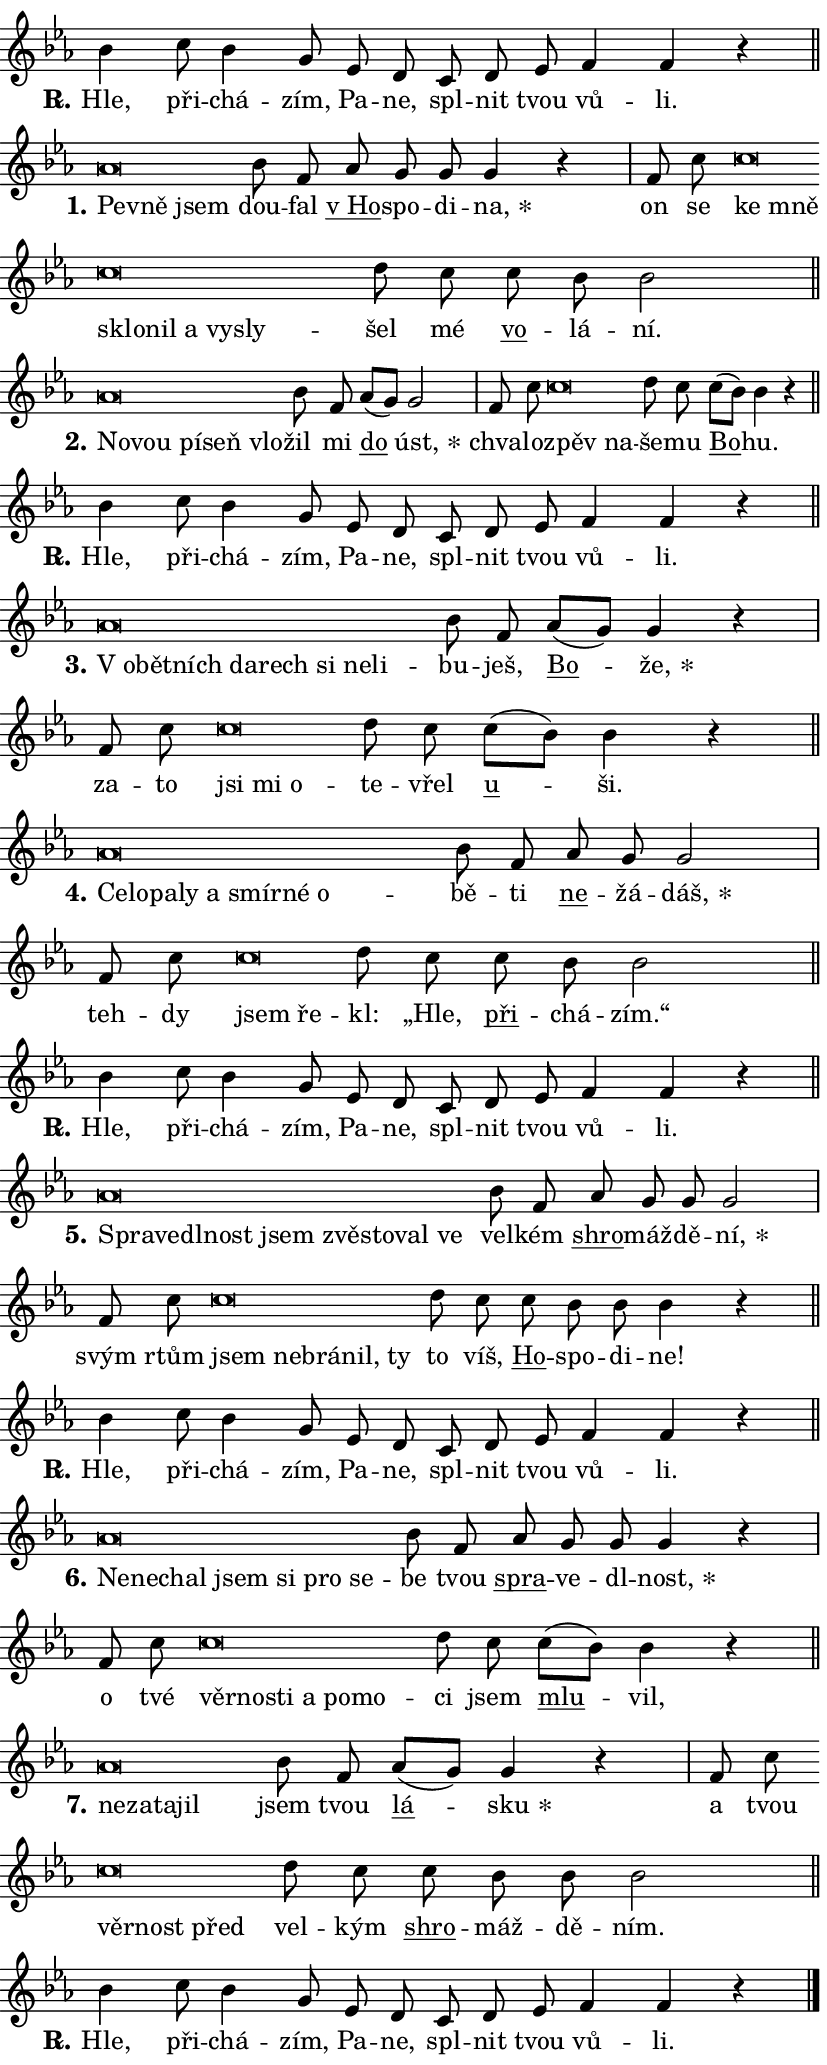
\version "2.24.0"
\header { tagline = "" }
\paper {
  indent = 0\cm
  top-margin = 0\cm
  right-margin = 0.13\cm % to fit lyric hyphens
  bottom-margin = 0\cm
  left-margin = 0\cm
  paper-width = 14\cm
  page-breaking = #ly:one-page-breaking
  system-system-spacing.basic-distance = #11
  score-system-spacing.basic-distance = #11
  ragged-last = ##f
}


%% Author: Thomas Morley
%% https://lists.gnu.org/archive/html/lilypond-user/2020-05/msg00002.html
#(define (line-position grob)
"Returns position of @var[grob} in current system:
   @code{'start}, if at first time-step
   @code{'end}, if at last time-step
   @code{'middle} otherwise
"
  (let* ((col (ly:item-get-column grob))
         (ln (ly:grob-object col 'left-neighbor))
         (rn (ly:grob-object col 'right-neighbor))
         (col-to-check-left (if (ly:grob? ln) ln col))
         (col-to-check-right (if (ly:grob? rn) rn col))
         (break-dir-left
           (and
             (ly:grob-property col-to-check-left 'non-musical #f)
             (ly:item-break-dir col-to-check-left)))
         (break-dir-right
           (and
             (ly:grob-property col-to-check-right 'non-musical #f)
             (ly:item-break-dir col-to-check-right))))
        (cond ((eqv? 1 break-dir-left) 'start)
              ((eqv? -1 break-dir-right) 'end)
              (else 'middle))))

#(define (tranparent-at-line-position vctor)
  (lambda (grob)
  "Relying on @code{line-position} select the relevant enry from @var{vctor}.
Used to determine transparency,"
    (case (line-position grob)
      ((end) (not (vector-ref vctor 0)))
      ((middle) (not (vector-ref vctor 1)))
      ((start) (not (vector-ref vctor 2))))))

noteHeadBreakVisibility =
#(define-music-function (break-visibility)(vector?)
"Makes @code{NoteHead}s transparent relying on @var{break-visibility}"
#{
  \override NoteHead.transparent =
    #(tranparent-at-line-position break-visibility)
#})

#(define delete-ledgers-for-transparent-note-heads
  (lambda (grob)
    "Reads whether a @code{NoteHead} is transparent.
If so this @code{NoteHead} is removed from @code{'note-heads} from
@var{grob}, which is supposed to be @code{LedgerLineSpanner}.
As a result ledgers are not printed for this @code{NoteHead}"
    (let* ((nhds-array (ly:grob-object grob 'note-heads))
           (nhds-list
             (if (ly:grob-array? nhds-array)
                 (ly:grob-array->list nhds-array)
                 '()))
           ;; Relies on the transparent-property being done before
           ;; Staff.LedgerLineSpanner.after-line-breaking is executed.
           ;; This is fragile ...
           (to-keep
             (remove
               (lambda (nhd)
                 (ly:grob-property nhd 'transparent #f))
               nhds-list)))
      ;; TODO find a better method to iterate over grob-arrays, similiar
      ;; to filter/remove etc for lists
      ;; For now rebuilt from scratch
      (set! (ly:grob-object grob 'note-heads)  '())
      (for-each
        (lambda (nhd)
          (ly:pointer-group-interface::add-grob grob 'note-heads nhd))
        to-keep))))

squashNotes = {
  \override NoteHead.X-extent = #'(-0.2 . 0.2)
  \override NoteHead.Y-extent = #'(-0.75 . 0)
  \override NoteHead.stencil =
    #(lambda (grob)
       (let ((pos (ly:grob-property grob 'staff-position)))
         (begin
           (if (< pos -7) (display "ERROR: Lower brevis then expected\n") (display ""))
           (if (<= pos -6) ly:text-interface::print ly:note-head::print))))
}
unSquashNotes = {
  \revert NoteHead.X-extent
  \revert NoteHead.Y-extent
  \revert NoteHead.stencil
}

hideNotes = \noteHeadBreakVisibility #begin-of-line-visible
unHideNotes = \noteHeadBreakVisibility #all-visible

% work-around for resetting accidentals
% https://lilypond.org/doc/v2.23/Documentation/notation/displaying-rhythms#unmetered-music
cadenzaMeasure = {
  \cadenzaOff
  \partial 1024 s1024
  \cadenzaOn
}

#(define-markup-command (accent layout props text) (markup?)
  "Underline accented syllable"
  (interpret-markup layout props
    #{\markup \override #'(offset . 4.3) \underline { #text }#}))

responsum = \markup \concat {
  "R" \hspace #-1.05 \path #0.1 #'((moveto 0 0.07) (lineto 0.9 0.8)) \hspace #0.05 "."
}

spaceSize = #0.6828661417322834 % exact space size for TeX Gyre Schola

\layout {
  \context {
    \Staff
    \remove "Time_signature_engraver"
    \override LedgerLineSpanner.after-line-breaking = #delete-ledgers-for-transparent-note-heads
  }
  \context {
    \Lyrics {
      \override LyricSpace.minimum-distance = \spaceSize
      \override LyricText.font-name = #"TeX Gyre Schola"
      \override LyricText.font-size = 1
      \override StanzaNumber.font-name = #"TeX Gyre Schola Bold"
      \override StanzaNumber.font-size = 1
    }
  }
  \context {
    \Score 
    \override NoteHead.text =
      #(lambda (grob) 
        (let ((pos (ly:grob-property grob 'staff-position)))
          #{\markup {
            \combine
              \halign #-0.55 \raise #(if (= pos -6) 0 0.5) \override #'(thickness . 2) \draw-line #'(3.2 . 0)
              \musicglyph "noteheads.sM1"
          }#}))
  }
}

% magnetic-lyrics.ily
%
%   written by
%     Jean Abou Samra <jean@abou-samra.fr>
%     Werner Lemberg <wl@gnu.org>
%
%   adapted by
%     Jiri Hon <jiri.hon@gmail.com>
%
% Version 2022-Apr-15

% https://www.mail-archive.com/lilypond-user@gnu.org/msg149350.html

#(define (Left_hyphen_pointer_engraver context)
   "Collect syllable-hyphen-syllable occurrences in lyrics and store
them in properties.  This engraver only looks to the left.  For
example, if the lyrics input is @code{foo -- bar}, it does the
following.

@itemize @bullet
@item
Set the @code{text} property of the @code{LyricHyphen} grob between
@q{foo} and @q{bar} to @code{foo}.

@item
Set the @code{left-hyphen} property of the @code{LyricText} grob with
text @q{foo} to the @code{LyricHyphen} grob between @q{foo} and
@q{bar}.
@end itemize

Use this auxiliary engraver in combination with the
@code{lyric-@/text::@/apply-@/magnetic-@/offset!} hook."
   (let ((hyphen #f)
         (text #f))
     (make-engraver
      (acknowledgers
       ((lyric-syllable-interface engraver grob source-engraver)
        (set! text grob)))
      (end-acknowledgers
       ((lyric-hyphen-interface engraver grob source-engraver)
        ;(when (not (grob::has-interface grob 'lyric-space-interface))
          (set! hyphen grob)));)
      ((stop-translation-timestep engraver)
       (when (and text hyphen)
         (ly:grob-set-object! text 'left-hyphen hyphen))
       (set! text #f)
       (set! hyphen #f)))))

#(define (lyric-text::apply-magnetic-offset! grob)
   "If the space between two syllables is less than the value in
property @code{LyricText@/.details@/.squash-threshold}, move the right
syllable to the left so that it gets concatenated with the left
syllable.

Use this function as a hook for
@code{LyricText@/.after-@/line-@/breaking} if the
@code{Left_@/hyphen_@/pointer_@/engraver} is active."
   (let ((hyphen (ly:grob-object grob 'left-hyphen #f)))
     (when hyphen
       (let ((left-text (ly:spanner-bound hyphen LEFT)))
         (when (grob::has-interface left-text 'lyric-syllable-interface)
           (let* ((common (ly:grob-common-refpoint grob left-text X))
                  (this-x-ext (ly:grob-extent grob common X))
                  (left-x-ext
                   (begin
                     ;; Trigger magnetism for left-text.
                     (ly:grob-property left-text 'after-line-breaking)
                     (ly:grob-extent left-text common X)))
                  ;; `delta` is the gap width between two syllables.
                  (delta (- (interval-start this-x-ext)
                            (interval-end left-x-ext)))
                  (details (ly:grob-property grob 'details))
                  (threshold (assoc-get 'squash-threshold details 0.2)))
             (when (< delta threshold)
               (let* (;; We have to manipulate the input text so that
                      ;; ligatures crossing syllable boundaries are not
                      ;; disabled.  For languages based on the Latin
                      ;; script this is essentially a beautification.
                      ;; However, for non-Western scripts it can be a
                      ;; necessity.
                      (lt (ly:grob-property left-text 'text))
                      (rt (ly:grob-property grob 'text))
                      (is-space (grob::has-interface hyphen 'lyric-space-interface))
                      (space (if is-space " " ""))
                      (extra-delta (if is-space spaceSize 0))
                      ;; Append new syllable.
                      (ltrt-space (if (and (string? lt) (string? rt))
                                (string-append lt space rt)
                                (make-concat-markup (list lt space rt))))
                      ;; Right-align `ltrt` to the right side.
                      (ltrt-space-markup (grob-interpret-markup
                               grob
                               (make-translate-markup
                                (cons (interval-length this-x-ext) 0)
                                (make-right-align-markup ltrt-space)))))
                 (begin
                   ;; Don't print `left-text`.
                   (ly:grob-set-property! left-text 'stencil #f)
                   ;; Set text and stencil (which holds all collected
                   ;; syllables so far) and shift it to the left.
                   (ly:grob-set-property! grob 'text ltrt-space)
                   (ly:grob-set-property! grob 'stencil ltrt-space-markup)
                   (ly:grob-translate-axis! grob (- (- delta extra-delta)) X))))))))))


#(define (lyric-hyphen::displace-bounds-first grob)
   ;; Make very sure this callback isn't triggered too early.
   (let ((left (ly:spanner-bound grob LEFT))
         (right (ly:spanner-bound grob RIGHT)))
     (ly:grob-property left 'after-line-breaking)
     (ly:grob-property right 'after-line-breaking)
     (ly:lyric-hyphen::print grob)))

squashThreshold = #0.4

\layout {
  \context {
    \Lyrics
    \consists #Left_hyphen_pointer_engraver
    \override LyricText.after-line-breaking =
      #lyric-text::apply-magnetic-offset!
    \override LyricHyphen.stencil = #lyric-hyphen::displace-bounds-first
    \override LyricText.details.squash-threshold = \squashThreshold
    \override LyricHyphen.minimum-distance = 0
    \override LyricHyphen.minimum-length = \squashThreshold
  }
}

squashText = \override LyricText.details.squash-threshold = 9999
unSquashText = \override LyricText.details.squash-threshold = \squashThreshold

leftText = \override LyricText.self-alignment-X = #LEFT
unLeftText = \revert LyricText.self-alignment-X

starOffset = #(lambda (grob) 
                (let ((x_offset (ly:self-alignment-interface::aligned-on-x-parent grob)))
                  (if (= x_offset 0) 0 (+ x_offset 1.2))))

star = #(define-music-function (syllable)(string?)
"Append star separator at the end of a syllable"
#{
  \once \override LyricText.X-offset = #starOffset
  \lyricmode { \markup {
    #syllable
    \override #'((font-name . "TeX Gyre Schola Bold")) \hspace #0.2 \lower #0.65 \larger "*"
  } }
#})

starAccent = #(define-music-function (syllable)(string?)
"Append star separator at the end of a syllable and make accent"
#{
  \once \override LyricText.X-offset = #starOffset
  \lyricmode { \markup {
    \accent #syllable
    \override #'((font-name . "TeX Gyre Schola Bold")) \hspace #0.2 \lower #0.65 \larger "*"
  } }
#})

breath = #(define-music-function (syllable)(string?)
"Append breathing indicator at the end of a syllable"
#{
  \lyricmode { \markup { #syllable "+" } }
#})

optionalBreath = #(define-music-function (syllable)(string?)
"Append optional breathing indicator at the end of a syllable"
#{
  \lyricmode { \markup { #syllable "(+)" } }
#})


\score {
    <<
        \new Voice = "melody" { \cadenzaOn \key es \major \relative { bes'4 c8 bes4 g8 \bar "" es d \bar "" c d es \bar "" f4 f r \cadenzaMeasure \bar "||" \break } }
        \new Lyrics \lyricsto "melody" { \lyricmode { \set stanza = \responsum
Hle, při -- chá -- zím, Pa -- ne, spl -- nit tvou vů -- li. } }
    >>
    \layout {}
}

\score {
    <<
        \new Voice = "melody" { \cadenzaOn \key es \major \relative { \squashNotes as'\breve*1/16 \hideNotes \breve*1/16 \breve*1/16 \bar "" \unHideNotes \unSquashNotes bes8 f \bar "" as g g g4 r \cadenzaMeasure \bar "|" f8 c' \bar "" \squashNotes c\breve*1/16 \hideNotes \breve*1/16 \bar "" \breve*1/16 \bar "" \breve*1/16 \bar "" \breve*1/16 \bar "" \breve*1/16 \breve*1/16 \bar "" \unHideNotes \unSquashNotes d8 c \bar "" c bes bes2 \cadenzaMeasure \bar "||" \break } }
        \new Lyrics \lyricsto "melody" { \lyricmode { \set stanza = "1."
\leftText Pev -- \squashText ně jsem \unLeftText \unSquashText dou -- fal \markup \accent "v Ho" -- spo -- di -- \star na, on se \leftText ke \squashText mně sklo -- nil a vy -- sly -- \unLeftText \unSquashText šel mé \markup \accent vo -- lá -- ní. } }
    >>
    \layout {}
}

\score {
    <<
        \new Voice = "melody" { \cadenzaOn \key es \major \relative { \squashNotes as'\breve*1/16 \hideNotes \breve*1/16 \bar "" \breve*1/16 \bar "" \breve*1/16 \breve*1/16 \bar "" \unHideNotes \unSquashNotes bes8 f \bar "" as[( g)] g2 \cadenzaMeasure \bar "|" f8 c' \bar "" \squashNotes c\breve*1/16 \hideNotes \breve*1/16 \bar "" \unHideNotes \unSquashNotes d8 c \bar "" c[( bes)] bes4 r \cadenzaMeasure \bar "||" \break } }
        \new Lyrics \lyricsto "melody" { \lyricmode { \set stanza = "2."
\leftText No -- \squashText vou pí -- seň vlo -- \unLeftText \unSquashText žil mi \markup \accent do \star úst, chva -- lo -- \leftText zpěv \squashText na -- \unLeftText \unSquashText še -- mu \markup \accent Bo -- hu. } }
    >>
    \layout {}
}

\score {
    <<
        \new Voice = "melody" { \cadenzaOn \key es \major \relative { bes'4 c8 bes4 g8 \bar "" es d \bar "" c d es \bar "" f4 f r \cadenzaMeasure \bar "||" \break } }
        \new Lyrics \lyricsto "melody" { \lyricmode { \set stanza = \responsum
Hle, při -- chá -- zím, Pa -- ne, spl -- nit tvou vů -- li. } }
    >>
    \layout {}
}

\score {
    <<
        \new Voice = "melody" { \cadenzaOn \key es \major \relative { \squashNotes as'\breve*1/16 \hideNotes \breve*1/16 \bar "" \breve*1/16 \bar "" \breve*1/16 \bar "" \breve*1/16 \bar "" \breve*1/16 \bar "" \breve*1/16 \breve*1/16 \bar "" \unHideNotes \unSquashNotes bes8 f \bar "" as[( g)] g4 r \cadenzaMeasure \bar "|" f8 c' \bar "" \squashNotes c\breve*1/16 \hideNotes \breve*1/16 \breve*1/16 \bar "" \unHideNotes \unSquashNotes d8 c \bar "" c[( bes)] bes4 r \cadenzaMeasure \bar "||" \break } }
        \new Lyrics \lyricsto "melody" { \lyricmode { \set stanza = "3."
\leftText "V o" -- \squashText bět -- ních da -- rech si ne -- li -- \unLeftText \unSquashText bu -- ješ, \markup \accent Bo -- \star že, za -- to \leftText jsi \squashText mi o -- \unLeftText \unSquashText te -- vřel \markup \accent u -- ši. } }
    >>
    \layout {}
}

\score {
    <<
        \new Voice = "melody" { \cadenzaOn \key es \major \relative { \squashNotes as'\breve*1/16 \hideNotes \breve*1/16 \bar "" \breve*1/16 \bar "" \breve*1/16 \bar "" \breve*1/16 \bar "" \breve*1/16 \bar "" \breve*1/16 \breve*1/16 \bar "" \unHideNotes \unSquashNotes bes8 f \bar "" as g g2 \cadenzaMeasure \bar "|" f8 c' \bar "" \squashNotes c\breve*1/16 \hideNotes \breve*1/16 \bar "" \unHideNotes \unSquashNotes d8 c \bar "" c bes bes2 \cadenzaMeasure \bar "||" \break } }
        \new Lyrics \lyricsto "melody" { \lyricmode { \set stanza = "4."
\leftText Ce -- \squashText lo -- pa -- ly a smír -- né o -- \unLeftText \unSquashText bě -- ti \markup \accent ne -- žá -- \star dáš, teh -- dy \leftText jsem \squashText ře -- \unLeftText \unSquashText kl: „Hle, \markup \accent při -- chá -- zím.“ } }
    >>
    \layout {}
}

\score {
    <<
        \new Voice = "melody" { \cadenzaOn \key es \major \relative { bes'4 c8 bes4 g8 \bar "" es d \bar "" c d es \bar "" f4 f r \cadenzaMeasure \bar "||" \break } }
        \new Lyrics \lyricsto "melody" { \lyricmode { \set stanza = \responsum
Hle, při -- chá -- zím, Pa -- ne, spl -- nit tvou vů -- li. } }
    >>
    \layout {}
}

\score {
    <<
        \new Voice = "melody" { \cadenzaOn \key es \major \relative { \squashNotes as'\breve*1/16 \hideNotes \breve*1/16 \bar "" \breve*1/16 \bar "" \breve*1/16 \bar "" \breve*1/16 \bar "" \breve*1/16 \bar "" \breve*1/16 \bar "" \breve*1/16 \breve*1/16 \bar "" \unHideNotes \unSquashNotes bes8 f \bar "" as g g g2 \cadenzaMeasure \bar "|" f8 c' \bar "" \squashNotes c\breve*1/16 \hideNotes \breve*1/16 \bar "" \breve*1/16 \bar "" \breve*1/16 \breve*1/16 \bar "" \unHideNotes \unSquashNotes d8 c \bar "" c bes bes bes4 r \cadenzaMeasure \bar "||" \break } }
        \new Lyrics \lyricsto "melody" { \lyricmode { \set stanza = "5."
\leftText Spra -- \squashText ve -- dl -- nost jsem zvě -- sto -- val ve \unLeftText \unSquashText vel -- kém \markup \accent shro -- máž -- dě -- \star ní, svým rtům \leftText jsem \squashText ne -- brá -- nil, ty \unLeftText \unSquashText to víš, \markup \accent Ho -- spo -- di -- ne! } }
    >>
    \layout {}
}

\score {
    <<
        \new Voice = "melody" { \cadenzaOn \key es \major \relative { bes'4 c8 bes4 g8 \bar "" es d \bar "" c d es \bar "" f4 f r \cadenzaMeasure \bar "||" \break } }
        \new Lyrics \lyricsto "melody" { \lyricmode { \set stanza = \responsum
Hle, při -- chá -- zím, Pa -- ne, spl -- nit tvou vů -- li. } }
    >>
    \layout {}
}

\score {
    <<
        \new Voice = "melody" { \cadenzaOn \key es \major \relative { \squashNotes as'\breve*1/16 \hideNotes \breve*1/16 \bar "" \breve*1/16 \bar "" \breve*1/16 \bar "" \breve*1/16 \bar "" \breve*1/16 \breve*1/16 \bar "" \unHideNotes \unSquashNotes bes8 f \bar "" as g g g4 r \cadenzaMeasure \bar "|" f8 c' \bar "" \squashNotes c\breve*1/16 \hideNotes \breve*1/16 \bar "" \breve*1/16 \bar "" \breve*1/16 \bar "" \breve*1/16 \breve*1/16 \bar "" \unHideNotes \unSquashNotes d8 c \bar "" c[( bes)] bes4 r \cadenzaMeasure \bar "||" \break } }
        \new Lyrics \lyricsto "melody" { \lyricmode { \set stanza = "6."
\leftText Ne -- \squashText ne -- chal jsem si pro se -- \unLeftText \unSquashText be tvou \markup \accent spra -- ve -- dl -- \star nost, o tvé \leftText věr -- \squashText no -- sti a po -- mo -- \unLeftText \unSquashText ci jsem \markup \accent mlu -- vil, } }
    >>
    \layout {}
}

\score {
    <<
        \new Voice = "melody" { \cadenzaOn \key es \major \relative { \squashNotes as'\breve*1/16 \hideNotes \breve*1/16 \bar "" \breve*1/16 \breve*1/16 \bar "" \unHideNotes \unSquashNotes bes8 f \bar "" as[( g)] g4 r \cadenzaMeasure \bar "|" f8 c' \bar "" \squashNotes c\breve*1/16 \hideNotes \breve*1/16 \breve*1/16 \bar "" \unHideNotes \unSquashNotes d8 c \bar "" c bes bes bes2 \cadenzaMeasure \bar "||" \break } }
        \new Lyrics \lyricsto "melody" { \lyricmode { \set stanza = "7."
\leftText ne -- \squashText za -- ta -- jil \unLeftText \unSquashText jsem tvou \markup \accent lá -- \star sku a tvou \leftText věr -- \squashText nost před \unLeftText \unSquashText vel -- kým \markup \accent shro -- máž -- dě -- ním. } }
    >>
    \layout {}
}

\score {
    <<
        \new Voice = "melody" { \cadenzaOn \key es \major \relative { bes'4 c8 bes4 g8 \bar "" es d \bar "" c d es \bar "" f4 f r \cadenzaMeasure \bar "||" \break } \bar "|." }
        \new Lyrics \lyricsto "melody" { \lyricmode { \set stanza = \responsum
Hle, při -- chá -- zím, Pa -- ne, spl -- nit tvou vů -- li. } }
    >>
    \layout {}
}
